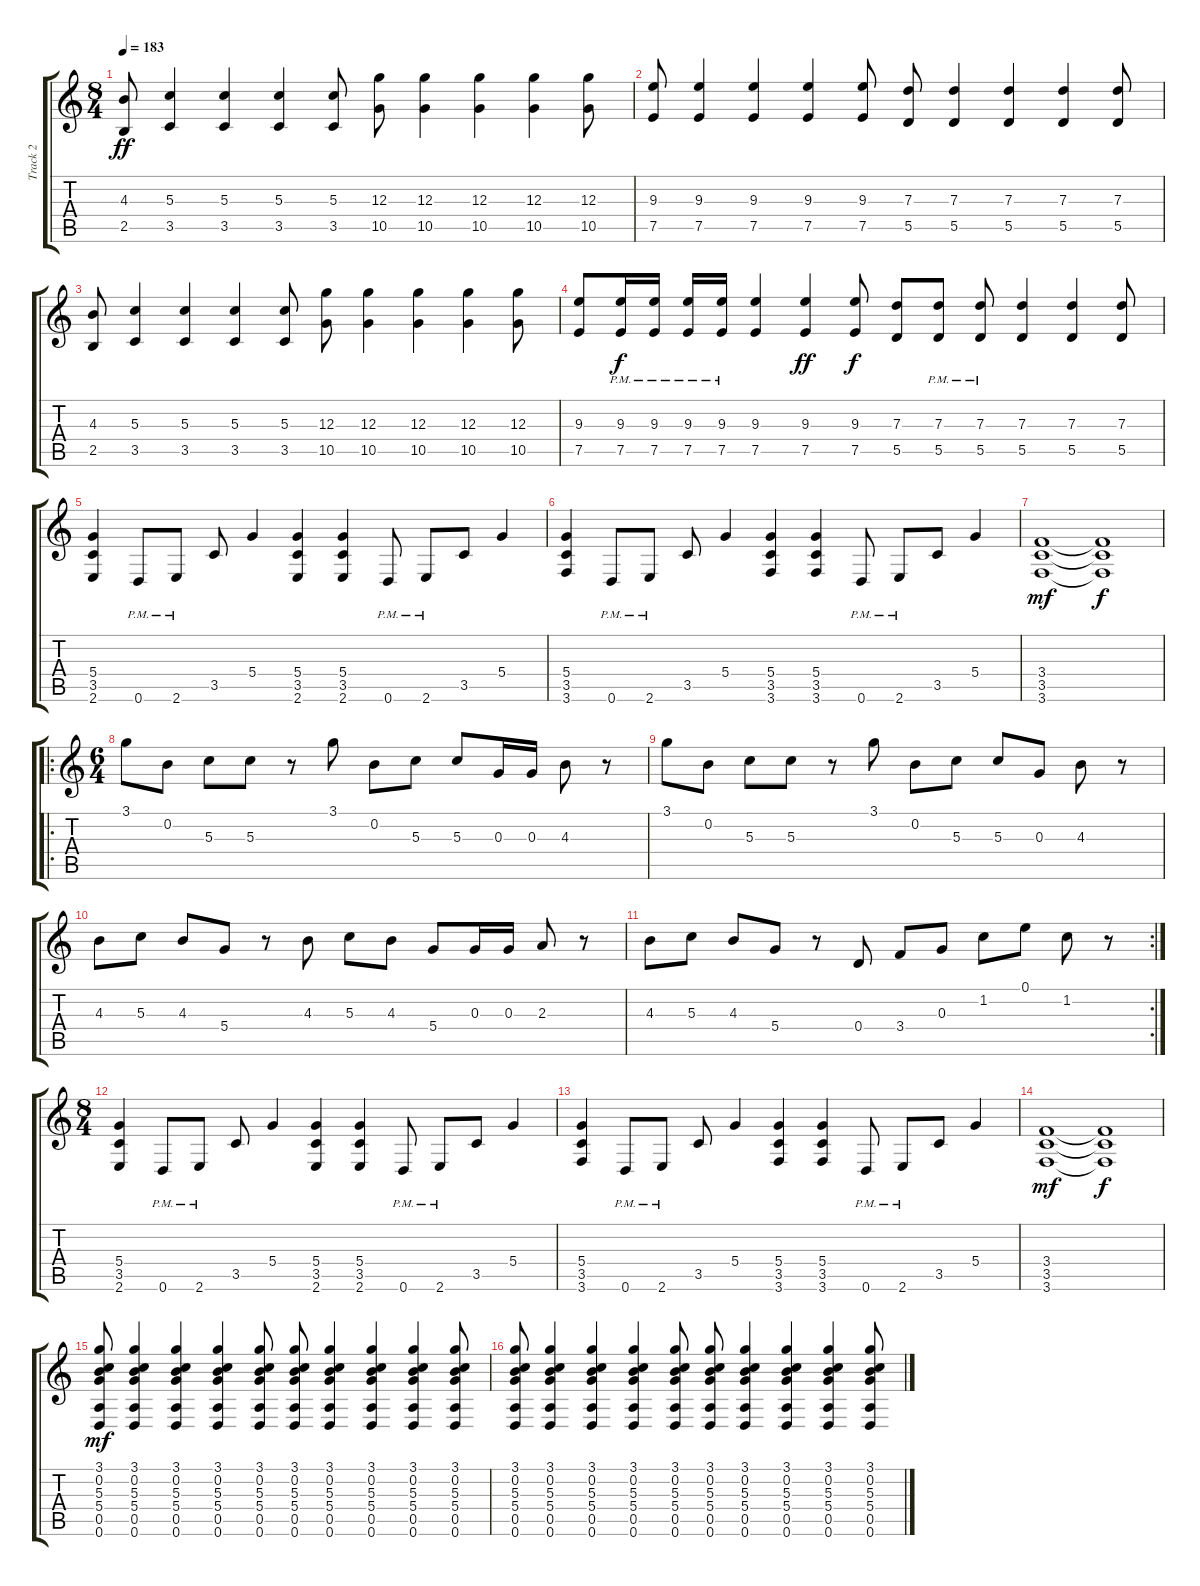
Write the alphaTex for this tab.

\track ("Track 2" "Track 2") {instrument distortionguitar}
\staff {score tabs}
\tuning (E4 B3 G3 D3 A2 D2) {hide}
\ts (8 4)
\tempo 183
\clef g2
\ks c
(4.3 2.5).8{dy ff volume 10} (5.3 3.5).4 (5.3 3.5).4 (5.3 3.5).4 (5.3 3.5).8 (12.3 10.5).8 (12.3 10.5).4 (12.3 10.5).4 (12.3 10.5).4 (12.3 10.5).8 |
(9.3 7.5).8{volume 10} (9.3 7.5).4 (9.3 7.5).4 (9.3 7.5).4 (9.3 7.5).8 (7.3 5.5).8 (7.3 5.5).4 (7.3 5.5).4 (7.3 5.5).4 (7.3 5.5).8 |
(4.3 2.5).8{volume 10} (5.3 3.5).4 (5.3 3.5).4 (5.3 3.5).4 (5.3 3.5).8 (12.3 10.5).8 (12.3 10.5).4 (12.3 10.5).4 (12.3 10.5).4 (12.3 10.5).8 |
(9.3 7.5).8 (9.3{pm} 7.5{pm}).16{dy f} (9.3{pm} 7.5{pm}).16 (9.3{pm} 7.5{pm}).16 (9.3{pm} 7.5{pm}).16 (9.3 7.5).4 (9.3 7.5).4{dy ff} (9.3 7.5).8{dy f} (7.3 5.5).8 (7.3{pm} 5.5{pm}).8 (7.3{pm} 5.5{pm}).8 (7.3 5.5).4 (7.3 5.5).4 (7.3 5.5).8 |
(5.4 3.5 2.6).4 0.6{pm}.8 2.6{pm}.8 3.5.8 5.4.4 (5.4 3.5 2.6).4 (5.4 3.5 2.6).4 0.6{pm}.8 2.6{pm}.8 3.5.8 5.4.4 |
(5.4 3.5 3.6).4 0.6{pm}.8 2.6{pm}.8 3.5.8 5.4.4 (5.4 3.5 3.6).4 (5.4 3.5 3.6).4 0.6{pm}.8 2.6{pm}.8 3.5.8 5.4.4 |
(3.4 3.5 3.6).1{dy mf} (3.4{t} 3.5{t} 3.6{t}).1{dy f} |
\ro
\ts (6 4)
3.1.8 0.2.8 5.3.8 5.3.8 r.8 3.1.8 0.2.8 5.3.8 5.3.8 0.3.16 0.3.16 4.3.8 r.8 |
3.1.8 0.2.8 5.3.8 5.3.8 r.8 3.1.8 0.2.8 5.3.8 5.3.8 0.3.8 4.3.8 r.8 |
4.3.8 5.3.8 4.3.8 5.4.8 r.8 4.3.8 5.3.8 4.3.8 5.4.8 0.3.16 0.3.16 2.3.8 r.8 |
\rc 2
4.3.8 5.3.8 4.3.8 5.4.8 r.8 0.4.8 3.4.8 0.3.8 1.2.8 0.1.8 1.2.8 r.8 |
\ts (8 4)
(5.4 3.5 2.6).4 0.6{pm}.8 2.6{pm}.8 3.5.8 5.4.4 (5.4 3.5 2.6).4 (5.4 3.5 2.6).4 0.6{pm}.8 2.6{pm}.8 3.5.8 5.4.4 |
(5.4 3.5 3.6).4 0.6{pm}.8 2.6{pm}.8 3.5.8 5.4.4 (5.4 3.5 3.6).4 (5.4 3.5 3.6).4 0.6{pm}.8 2.6{pm}.8 3.5.8 5.4.4 |
(3.4 3.5 3.6).1{dy mf} (3.4{t} 3.5{t} 3.6{t}).1{dy f} |
(3.1 0.2 5.3 5.4 0.5 0.6).8{dy mf volume 10} (3.1 0.2 5.3 5.4 0.5 0.6).4 (3.1 0.2 5.3 5.4 0.5 0.6).4 (3.1 0.2 5.3 5.4 0.5 0.6).4 (3.1 0.2 5.3 5.4 0.5 0.6).8 (3.1 0.2 5.3 5.4 0.5 0.6).8 (3.1 0.2 5.3 5.4 0.5 0.6).4 (3.1 0.2 5.3 5.4 0.5 0.6).4 (3.1 0.2 5.3 5.4 0.5 0.6).4 (3.1 0.2 5.3 5.4 0.5 0.6).8 |
(3.1 0.2 5.3 5.4 0.5 0.6).8 (3.1 0.2 5.3 5.4 0.5 0.6).4 (3.1 0.2 5.3 5.4 0.5 0.6).4 (3.1 0.2 5.3 5.4 0.5 0.6).4 (3.1 0.2 5.3 5.4 0.5 0.6).8 (3.1 0.2 5.3 5.4 0.5 0.6).8 (3.1 0.2 5.3 5.4 0.5 0.6).4 (3.1 0.2 5.3 5.4 0.5 0.6).4 (3.1 0.2 5.3 5.4 0.5 0.6).4 (3.1 0.2 5.3 5.4 0.5 0.6).8
